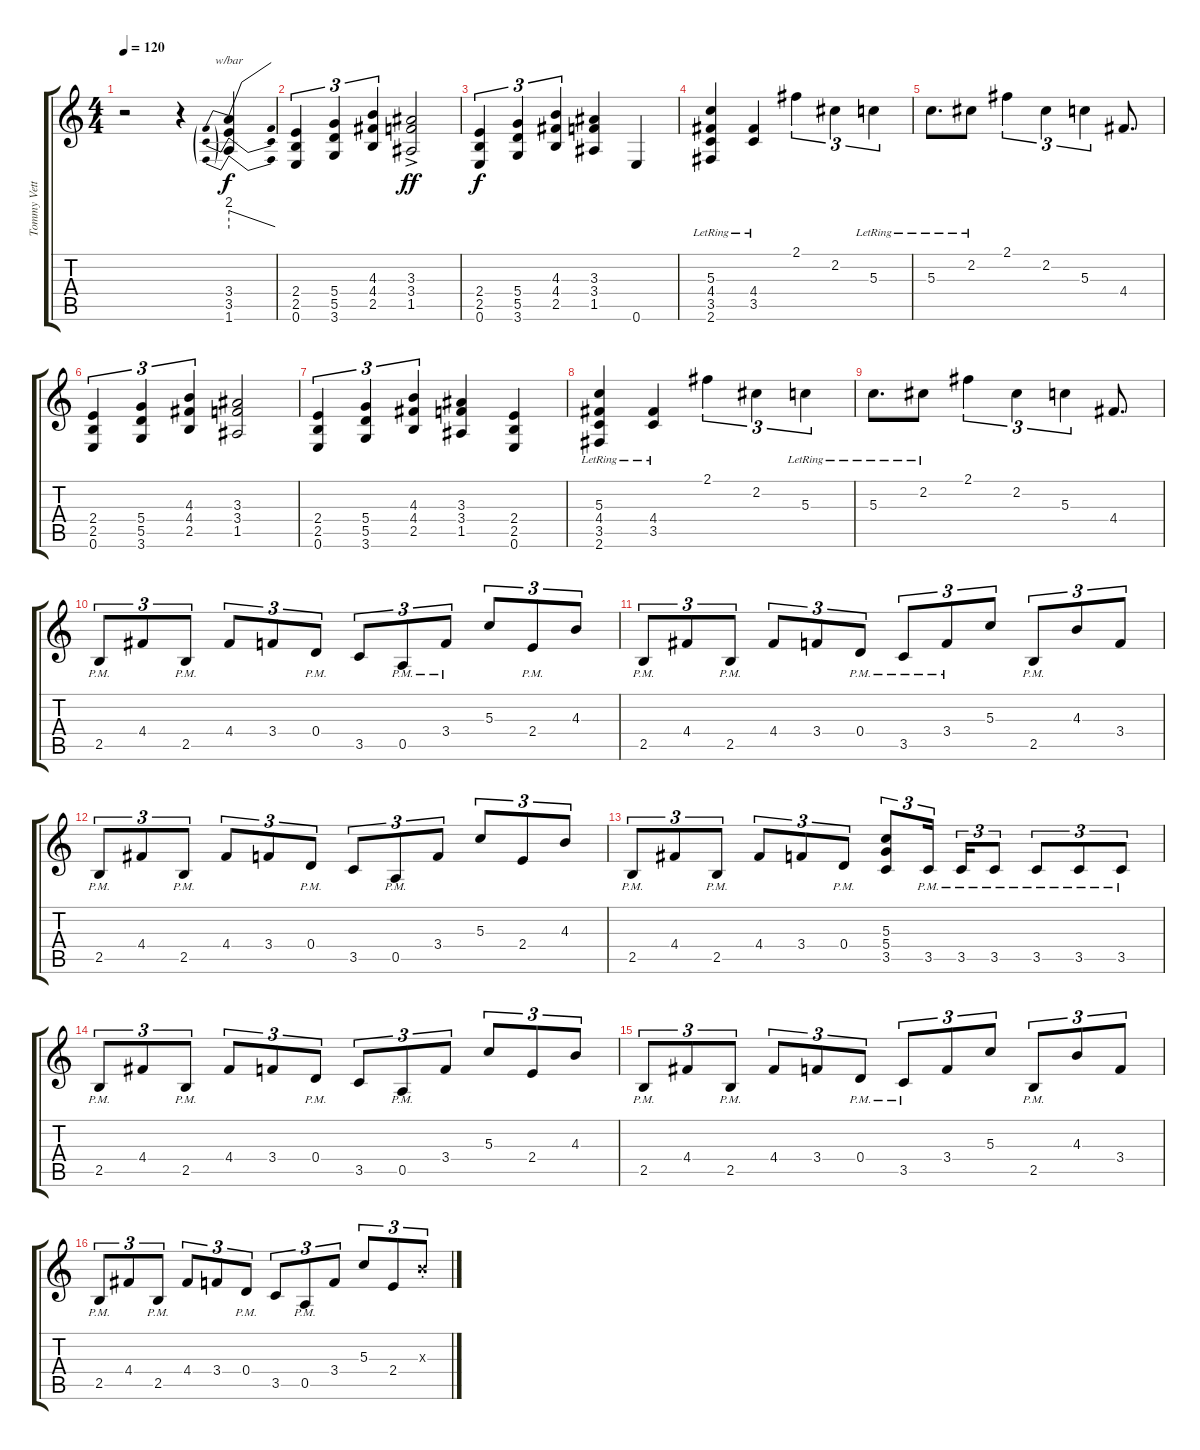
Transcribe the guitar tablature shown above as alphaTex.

\track ("Tommy Vetterli 2" "Tommy Vett") {instrument overdrivenguitar}
\staff {score tabs}
\tuning (E4 B3 G3 D3 A2 E2) {hide}
\ts (4 4)
\tempo 120
\clef g2
\ks c
r.2{dy f instrument overdrivenguitar} r.4 (3.4 3.5 1.6).4{tbe (predivedive default 0 8 60 0)} |
(2.4 2.5 0.6).4{tu (3 2)} (5.4 5.5 3.6).4{tu (3 2)} (4.3 4.4 2.5).4{tu (3 2)} (3.3 3.4{ac} 1.5{ac}).2{dy ff} |
(2.4 2.5 0.6).4{tu (3 2) dy f} (5.4 5.5 3.6).4{tu (3 2)} (4.3 4.4 2.5).4{tu (3 2)} (3.3 3.4 1.5).4 0.6.4 |
(5.3{lr} 4.4{lr} 3.5{lr} 2.6{lr}).4 (4.4 3.5{lr}).4 2.1.4{tu (3 2)} 2.2.4{tu (3 2)} 5.3{lr}.4{tu (3 2)} |
5.3{lr}.8{d} 2.2{lr}.8 2.1.4{tu (3 2)} 2.2.4{tu (3 2)} 5.3.4{tu (3 2)} 4.4.8{d} |
(2.4 2.5 0.6).4{tu (3 2)} (5.4 5.5 3.6).4{tu (3 2)} (4.3 4.4 2.5).4{tu (3 2)} (3.3 3.4 1.5).2 |
(2.4 2.5 0.6).4{tu (3 2)} (5.4 5.5 3.6).4{tu (3 2)} (4.3 4.4 2.5).4{tu (3 2)} (3.3 3.4 1.5).4 (2.4 2.5 0.6).4 |
(5.3 4.4{lr} 3.5 2.6{lr}).4 (4.4 3.5{lr}).4 2.1.4{tu (3 2)} 2.2.4{tu (3 2)} 5.3{lr}.4{tu (3 2)} |
5.3{lr}.8{d} 2.2{lr}.8 2.1.4{tu (3 2)} 2.2.4{tu (3 2)} 5.3.4{tu (3 2)} 4.4.8{d} |
2.5{pm}.8{tu (3 2)} 4.4.8{tu (3 2)} 2.5{pm}.8{tu (3 2)} 4.4.8{tu (3 2)} 3.4.8{tu (3 2)} 0.4{pm}.8{tu (3 2)} 3.5.8{tu (3 2)} 0.5{pm}.8{tu (3 2)} 3.4{pm}.8{tu (3 2)} 5.3.8{tu (3 2)} 2.4{pm}.8{tu (3 2)} 4.3.8{tu (3 2)} |
2.5{pm}.8{tu (3 2)} 4.4.8{tu (3 2)} 2.5{pm}.8{tu (3 2)} 4.4.8{tu (3 2)} 3.4.8{tu (3 2)} 0.4{pm}.8{tu (3 2)} 3.5{pm}.8{tu (3 2)} 3.4{pm}.8{tu (3 2)} 5.3.8{tu (3 2)} 2.5{pm}.8{tu (3 2)} 4.3.8{tu (3 2)} 3.4.8{tu (3 2)} |
2.5{pm}.8{tu (3 2)} 4.4.8{tu (3 2)} 2.5{pm}.8{tu (3 2)} 4.4.8{tu (3 2)} 3.4.8{tu (3 2)} 0.4{pm}.8{tu (3 2)} 3.5.8{tu (3 2)} 0.5{pm}.8{tu (3 2)} 3.4.8{tu (3 2)} 5.3.8{tu (3 2)} 2.4.8{tu (3 2)} 4.3.8{tu (3 2)} |
2.5{pm}.8{tu (3 2)} 4.4.8{tu (3 2)} 2.5{pm}.8{tu (3 2)} 4.4.8{tu (3 2)} 3.4.8{tu (3 2)} 0.4{pm}.8{tu (3 2)} (5.3 5.4 3.5).8{tu (3 2)} 3.5{pm}.16{tu (3 2) beam splitsecondary} 3.5{pm}.16{tu (3 2)} 3.5{pm}.8{tu (3 2)} 3.5{pm}.8{tu (3 2)} 3.5{pm}.8{tu (3 2)} 3.5{pm}.8{tu (3 2)} |
2.5{pm}.8{tu (3 2)} 4.4.8{tu (3 2)} 2.5{pm}.8{tu (3 2)} 4.4.8{tu (3 2)} 3.4.8{tu (3 2)} 0.4{pm}.8{tu (3 2)} 3.5.8{tu (3 2)} 0.5{pm}.8{tu (3 2)} 3.4.8{tu (3 2)} 5.3.8{tu (3 2)} 2.4.8{tu (3 2)} 4.3.8{tu (3 2)} |
2.5{pm}.8{tu (3 2)} 4.4.8{tu (3 2)} 2.5{pm}.8{tu (3 2)} 4.4.8{tu (3 2)} 3.4.8{tu (3 2)} 0.4{pm}.8{tu (3 2)} 3.5{pm}.8{tu (3 2)} 3.4.8{tu (3 2)} 5.3.8{tu (3 2)} 2.5{pm}.8{tu (3 2)} 4.3.8{tu (3 2)} 3.4.8{tu (3 2)} |
2.5{pm}.8{tu (3 2)} 4.4.8{tu (3 2)} 2.5{pm}.8{tu (3 2)} 4.4.8{tu (3 2)} 3.4.8{tu (3 2)} 0.4{pm}.8{tu (3 2)} 3.5.8{tu (3 2)} 0.5{pm}.8{tu (3 2)} 3.4.8{tu (3 2)} 5.3.8{tu (3 2)} 2.4.8{tu (3 2)} 4.3{st x}.8{tu (3 2)}
